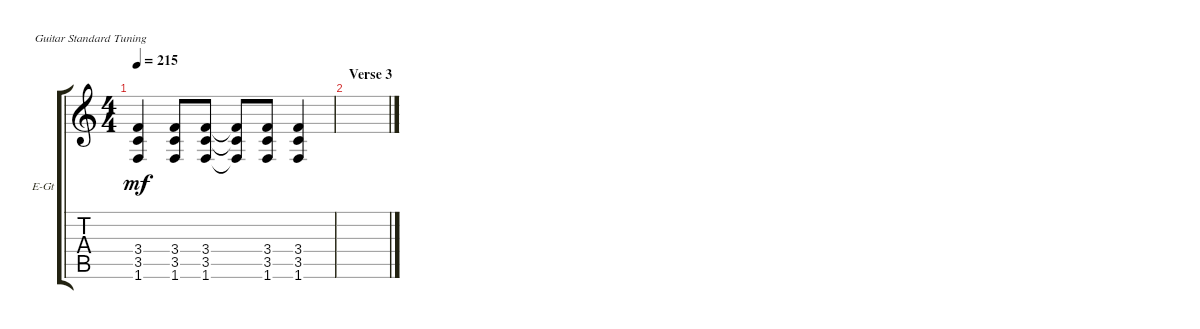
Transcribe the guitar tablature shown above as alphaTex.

\bracketExtendMode groupsimilarinstruments
\firstSystemTrackNameOrientation horizontal
\otherSystemsTrackNameOrientation horizontal
\track ("Electric Guitar 2" "E-Gt") {instrument distortionguitar}
\staff {score tabs}
\tuning (E4 B3 G3 D3 A2 E2)
\ts (4 4)
\tempo 215
\clef g2
\ks c
(3.5 1.6 3.4).4{dy mf} (3.5 1.6 3.4).8 (3.5 1.6 3.4).8 (3.5{t} 1.6{t} 3.4{t}).8 (3.5 1.6 3.4).8 (3.5 1.6 3.4).4 |
\section ("" "Verse 3")
